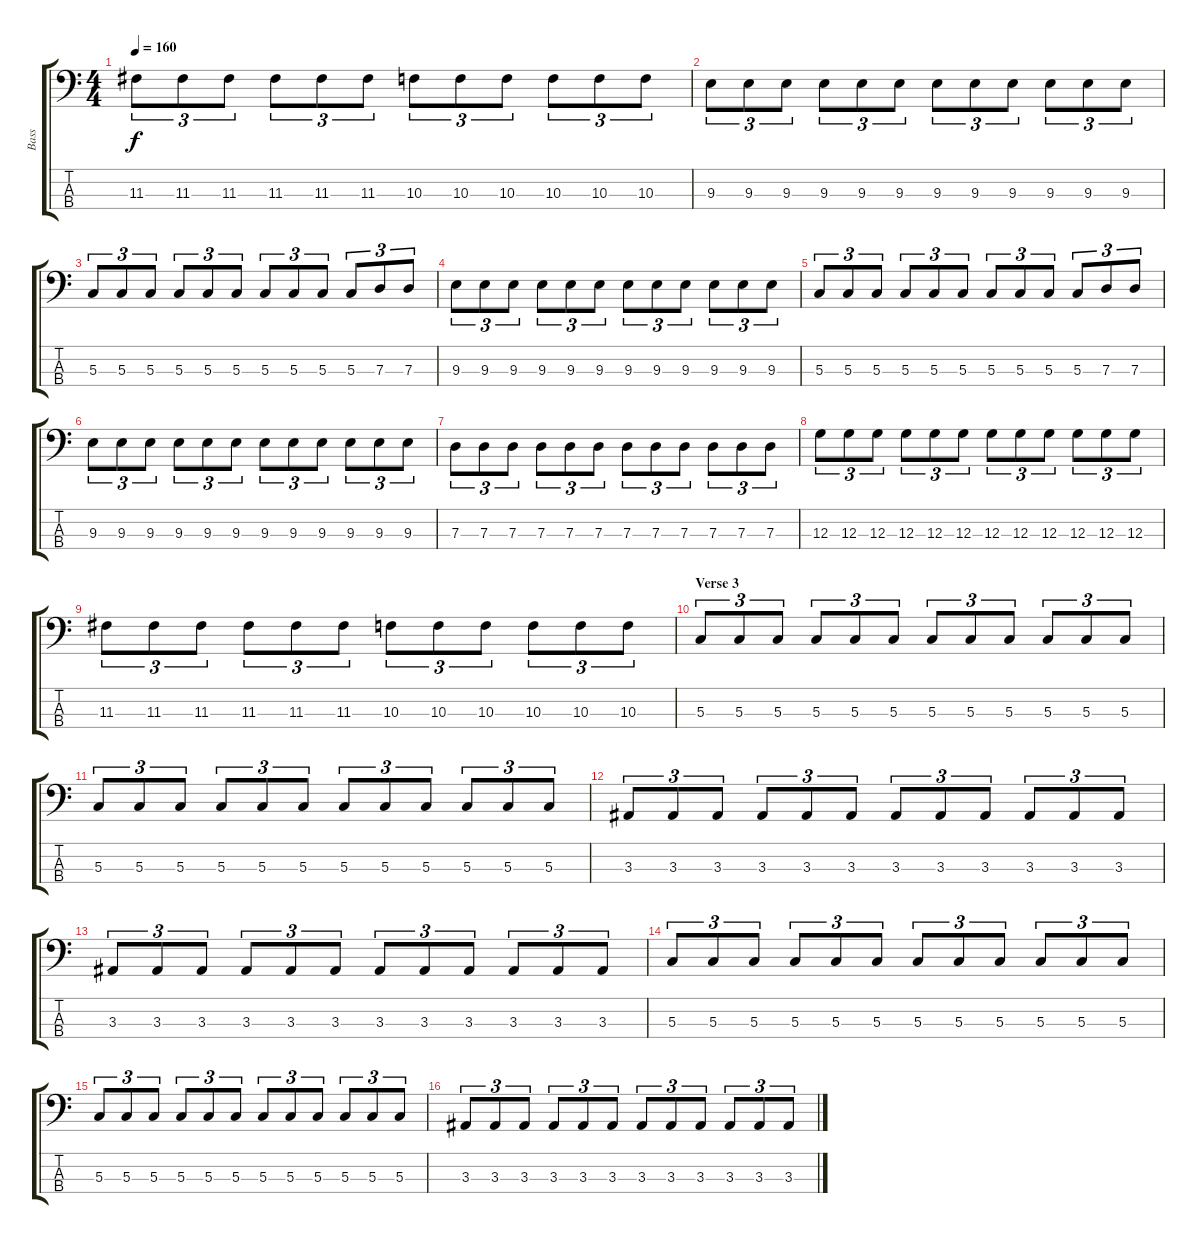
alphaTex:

\track ("Bass" "Bass") {instrument electricbasspick}
\staff {score tabs}
\tuning (F2 C2 G1 D1) {hide}
\ts (4 4)
\tempo 160
\clef f4
\ks c
11.3.8{tu (3 2) dy f} 11.3.8{tu (3 2)} 11.3.8{tu (3 2)} 11.3.8{tu (3 2)} 11.3.8{tu (3 2)} 11.3.8{tu (3 2)} 10.3.8{tu (3 2)} 10.3.8{tu (3 2)} 10.3.8{tu (3 2)} 10.3.8{tu (3 2)} 10.3.8{tu (3 2)} 10.3.8{tu (3 2)} |
9.3.8{tu (3 2)} 9.3.8{tu (3 2)} 9.3.8{tu (3 2)} 9.3.8{tu (3 2)} 9.3.8{tu (3 2)} 9.3.8{tu (3 2)} 9.3.8{tu (3 2)} 9.3.8{tu (3 2)} 9.3.8{tu (3 2)} 9.3.8{tu (3 2)} 9.3.8{tu (3 2)} 9.3.8{tu (3 2)} |
5.3.8{tu (3 2)} 5.3.8{tu (3 2)} 5.3.8{tu (3 2)} 5.3.8{tu (3 2)} 5.3.8{tu (3 2)} 5.3.8{tu (3 2)} 5.3.8{tu (3 2)} 5.3.8{tu (3 2)} 5.3.8{tu (3 2)} 5.3.8{tu (3 2)} 7.3.8{tu (3 2)} 7.3.8{tu (3 2)} |
9.3.8{tu (3 2)} 9.3.8{tu (3 2)} 9.3.8{tu (3 2)} 9.3.8{tu (3 2)} 9.3.8{tu (3 2)} 9.3.8{tu (3 2)} 9.3.8{tu (3 2)} 9.3.8{tu (3 2)} 9.3.8{tu (3 2)} 9.3.8{tu (3 2)} 9.3.8{tu (3 2)} 9.3.8{tu (3 2)} |
5.3.8{tu (3 2)} 5.3.8{tu (3 2)} 5.3.8{tu (3 2)} 5.3.8{tu (3 2)} 5.3.8{tu (3 2)} 5.3.8{tu (3 2)} 5.3.8{tu (3 2)} 5.3.8{tu (3 2)} 5.3.8{tu (3 2)} 5.3.8{tu (3 2)} 7.3.8{tu (3 2)} 7.3.8{tu (3 2)} |
9.3.8{tu (3 2)} 9.3.8{tu (3 2)} 9.3.8{tu (3 2)} 9.3.8{tu (3 2)} 9.3.8{tu (3 2)} 9.3.8{tu (3 2)} 9.3.8{tu (3 2)} 9.3.8{tu (3 2)} 9.3.8{tu (3 2)} 9.3.8{tu (3 2)} 9.3.8{tu (3 2)} 9.3.8{tu (3 2)} |
7.3.8{tu (3 2)} 7.3.8{tu (3 2)} 7.3.8{tu (3 2)} 7.3.8{tu (3 2)} 7.3.8{tu (3 2)} 7.3.8{tu (3 2)} 7.3.8{tu (3 2)} 7.3.8{tu (3 2)} 7.3.8{tu (3 2)} 7.3.8{tu (3 2)} 7.3.8{tu (3 2)} 7.3.8{tu (3 2)} |
12.3.8{tu (3 2)} 12.3.8{tu (3 2)} 12.3.8{tu (3 2)} 12.3.8{tu (3 2)} 12.3.8{tu (3 2)} 12.3.8{tu (3 2)} 12.3.8{tu (3 2)} 12.3.8{tu (3 2)} 12.3.8{tu (3 2)} 12.3.8{tu (3 2)} 12.3.8{tu (3 2)} 12.3.8{tu (3 2)} |
11.3.8{tu (3 2)} 11.3.8{tu (3 2)} 11.3.8{tu (3 2)} 11.3.8{tu (3 2)} 11.3.8{tu (3 2)} 11.3.8{tu (3 2)} 10.3.8{tu (3 2)} 10.3.8{tu (3 2)} 10.3.8{tu (3 2)} 10.3.8{tu (3 2)} 10.3.8{tu (3 2)} 10.3.8{tu (3 2)} |
\section ("" "Verse 3")
5.3.8{tu (3 2)} 5.3.8{tu (3 2)} 5.3.8{tu (3 2)} 5.3.8{tu (3 2)} 5.3.8{tu (3 2)} 5.3.8{tu (3 2)} 5.3.8{tu (3 2)} 5.3.8{tu (3 2)} 5.3.8{tu (3 2)} 5.3.8{tu (3 2)} 5.3.8{tu (3 2)} 5.3.8{tu (3 2)} |
5.3.8{tu (3 2)} 5.3.8{tu (3 2)} 5.3.8{tu (3 2)} 5.3.8{tu (3 2)} 5.3.8{tu (3 2)} 5.3.8{tu (3 2)} 5.3.8{tu (3 2)} 5.3.8{tu (3 2)} 5.3.8{tu (3 2)} 5.3.8{tu (3 2)} 5.3.8{tu (3 2)} 5.3.8{tu (3 2)} |
3.3.8{tu (3 2)} 3.3.8{tu (3 2)} 3.3.8{tu (3 2)} 3.3.8{tu (3 2)} 3.3.8{tu (3 2)} 3.3.8{tu (3 2)} 3.3.8{tu (3 2)} 3.3.8{tu (3 2)} 3.3.8{tu (3 2)} 3.3.8{tu (3 2)} 3.3.8{tu (3 2)} 3.3.8{tu (3 2)} |
3.3.8{tu (3 2)} 3.3.8{tu (3 2)} 3.3.8{tu (3 2)} 3.3.8{tu (3 2)} 3.3.8{tu (3 2)} 3.3.8{tu (3 2)} 3.3.8{tu (3 2)} 3.3.8{tu (3 2)} 3.3.8{tu (3 2)} 3.3.8{tu (3 2)} 3.3.8{tu (3 2)} 3.3.8{tu (3 2)} |
5.3.8{tu (3 2)} 5.3.8{tu (3 2)} 5.3.8{tu (3 2)} 5.3.8{tu (3 2)} 5.3.8{tu (3 2)} 5.3.8{tu (3 2)} 5.3.8{tu (3 2)} 5.3.8{tu (3 2)} 5.3.8{tu (3 2)} 5.3.8{tu (3 2)} 5.3.8{tu (3 2)} 5.3.8{tu (3 2)} |
5.3.8{tu (3 2)} 5.3.8{tu (3 2)} 5.3.8{tu (3 2)} 5.3.8{tu (3 2)} 5.3.8{tu (3 2)} 5.3.8{tu (3 2)} 5.3.8{tu (3 2)} 5.3.8{tu (3 2)} 5.3.8{tu (3 2)} 5.3.8{tu (3 2)} 5.3.8{tu (3 2)} 5.3.8{tu (3 2)} |
3.3.8{tu (3 2)} 3.3.8{tu (3 2)} 3.3.8{tu (3 2)} 3.3.8{tu (3 2)} 3.3.8{tu (3 2)} 3.3.8{tu (3 2)} 3.3.8{tu (3 2)} 3.3.8{tu (3 2)} 3.3.8{tu (3 2)} 3.3.8{tu (3 2)} 3.3.8{tu (3 2)} 3.3.8{tu (3 2)}
